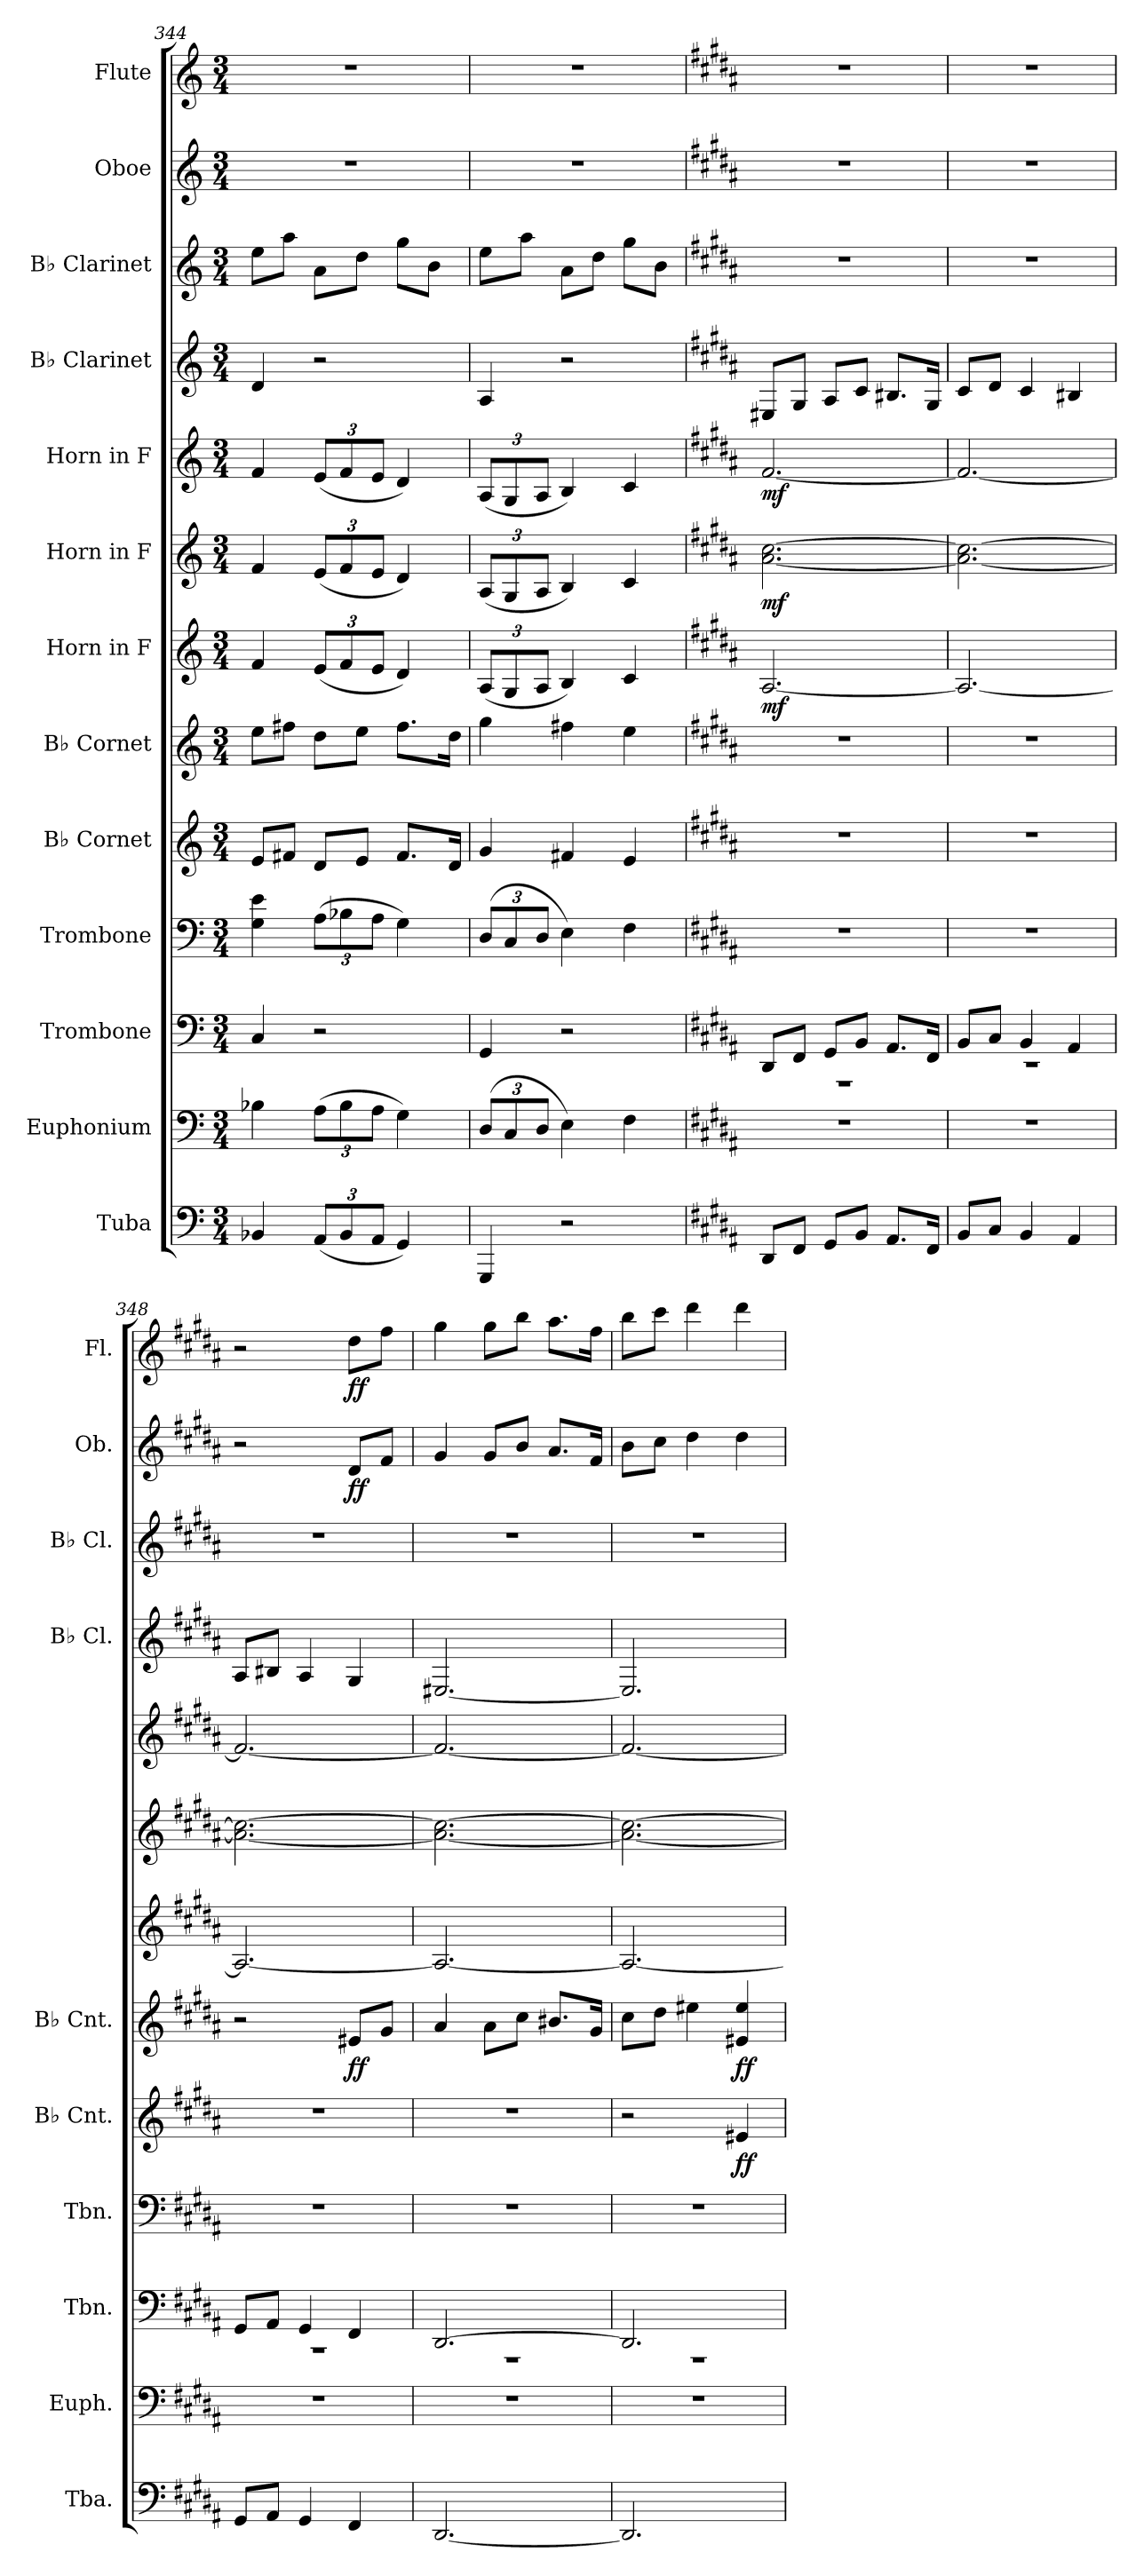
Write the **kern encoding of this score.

**kern	**kern	**kern	**kern	**kern	**dynam	**kern	**dynam	**kern	**dynam	**kern	**dynam	**kern	**dynam	**kern	**kern	**kern	**dynam	**kern	**dynam
*part13	*part12	*part11	*part10	*part9	*part9	*part8	*part8	*part7	*part7	*part6	*part6	*part5	*part5	*part4	*part3	*part2	*part2	*part1	*part1
*staff13	*staff12	*staff11	*staff10	*staff9	*staff9	*staff8	*staff8	*staff7	*staff7	*staff6	*staff6	*staff5	*staff5	*staff4	*staff3	*staff2	*staff2	*staff1	*staff1
*I"Tuba	*I"Euphonium	*I"Trombone	*I"Trombone	*I"B♭ Cornet	*	*I"B♭ Cornet	*	*I"Horn in F	*	*I"Horn in F	*	*I"Horn in F	*	*I"B♭ Clarinet	*I"B♭ Clarinet	*I"Oboe	*	*I"Flute	*
*I'Tba.	*I'Euph.	*I'Tbn.	*I'Tbn.	*I'B♭ Cnt.	*	*I'B♭ Cnt.	*	*	*	*	*	*	*	*I'B♭ Cl.	*I'B♭ Cl.	*I'Ob.	*	*I'Fl.	*
!!LO:PB:g=z
*clefF4	*clefF4	*clefF4	*clefF4	*clefG2	*	*clefG2	*	*clefG2	*	*clefG2	*	*clefG2	*	*clefG2	*clefG2	*clefG2	*	*clefG2	*
*	*	*	*	*ITrd1c2	*	*ITrd1c2	*	*ITrd4c7	*	*ITrd4c7	*	*ITrd4c7	*	*ITrd1c2	*ITrd1c2	*	*	*	*
*k[]	*k[]	*k[]	*k[]	*k[b-e-]	*	*k[b-e-]	*	*k[b-]	*	*k[b-]	*	*k[b-]	*	*k[b-e-]	*k[b-e-]	*k[]	*	*k[]	*
*M3/4	*M3/4	*M3/4	*M3/4	*M3/4	*	*M3/4	*	*M3/4	*	*M3/4	*	*M3/4	*	*M3/4	*M3/4	*M3/4	*	*M3/4	*
=344	=344	=344	=344	=344	=344	=344	=344	=344	=344	=344	=344	=344	=344	=344	=344	=344	=344	=344	=344
4BB-X/	4B-X\	4C/	4G\ 4e\	8d/L	.	8dd\L	.	4B-/	.	4B-/	.	4B-/	.	4c/	8dd\L	2.r	.	2.r	.
.	.	.	.	8en/J	.	8een\J	.	.	.	.	.	.	.	.	8gg\J	.	.	.	.
*Xbrackettup	*Xbrackettup	*	*Xbrackettup	*	*	*	*	*Xbrackettup	*	*Xbrackettup	*	*Xbrackettup	*	*	*	*	*	*	*
(12AA/L	(12A\L	2r	(12A\L	8c/L	.	8cc\L	.	(12A/L	.	(12A/L	.	(12A/L	.	2r	8g\L	.	.	.	.
12BB-/	12B-\	.	12B-X\	.	.	.	.	12B-/	.	12B-/	.	12B-/	.	.	.	.	.	.	.
.	.	.	.	8d/J	.	8dd\J	.	.	.	.	.	.	.	.	8cc\J	.	.	.	.
12AA/J	12A\J	.	12A\J	.	.	.	.	12A/J	.	12A/J	.	12A/J	.	.	.	.	.	.	.
4GG/)	4G\)	.	4G\)	8.e/L	.	8.ee\L	.	4G/)	.	4G/)	.	4G/)	.	.	8ff\L	.	.	.	.
.	.	.	.	.	.	.	.	.	.	.	.	.	.	.	8a\J	.	.	.	.
.	.	.	.	16c/Jk	.	16cc\Jk	.	.	.	.	.	.	.	.	.	.	.	.	.
=345	=345	=345	=345	=345	=345	=345	=345	=345	=345	=345	=345	=345	=345	=345	=345	=345	=345	=345	=345
4GGG/	(12D/L	4GG/	(12D/L	4f/	.	4ff\	.	(12D/L	.	(12D/L	.	(12D/L	.	4G/	8dd\L	2.r	.	2.r	.
.	12C/	.	12C/	.	.	.	.	12C/	.	12C/	.	12C/	.	.	.	.	.	.	.
.	.	.	.	.	.	.	.	.	.	.	.	.	.	.	8gg\J	.	.	.	.
.	12D/J	.	12D/J	.	.	.	.	12D/J	.	12D/J	.	12D/J	.	.	.	.	.	.	.
2r	4E\)	2r	4E\)	4en/	.	4een\	.	4E/)	.	4E/)	.	4E/)	.	2r	8g\L	.	.	.	.
.	.	.	.	.	.	.	.	.	.	.	.	.	.	.	8cc\J	.	.	.	.
.	4F\	.	4F\	4d/	.	4dd\	.	4F/	.	4F/	.	4F/	.	.	8ff\L	.	.	.	.
.	.	.	.	.	.	.	.	.	.	.	.	.	.	.	8a\J	.	.	.	.
=346	=346	=346	=346	=346	=346	=346	=346	=346	=346	=346	=346	=346	=346	=346	=346	=346	=346	=346	=346
*k[f#c#g#d#a#]	*k[f#c#g#d#a#]	*k[f#c#g#d#a#]	*k[f#c#g#d#a#]	*k[f#c#g#]	*	*k[f#c#g#]	*	*k[f#c#g#d#]	*	*k[f#c#g#d#]	*	*k[f#c#g#d#]	*	*k[f#c#g#]	*k[f#c#g#]	*k[f#c#g#d#a#]	*	*k[f#c#g#d#a#]	*
*	*	*	*	*	*	*	*	*	*	*	*	*	*	*	*	*	*	*MM120	*
*	*	*^	*	*	*	*	*	*	*	*	*	*	*	*	*	*	*	*	*
!	!	!	!	!	!	!	!	!	!	!LO:DY:b	!	!LO:DY:b	!	!LO:DY:b	!	!	!	!	!	!
8DD#/L	2.r	8DD#/L	2.r	2.r	2.r	.	2.r	.	[2.D#/	mf	[2.d#\ [2.f#\	mf	[2.B/	mf	8D#X/L	2.r	2.r	.	2.r	.
8FF#/J	.	8FF#/J	.	.	.	.	.	.	.	.	.	.	.	.	8F#/J	.	.	.	.	.
8GG#/L	.	8GG#/L	.	.	.	.	.	.	.	.	.	.	.	.	8G#/L	.	.	.	.	.
8BB/J	.	8BB/J	.	.	.	.	.	.	.	.	.	.	.	.	8B/J	.	.	.	.	.
8.AA#/L	.	8.AA#/L	.	.	.	.	.	.	.	.	.	.	.	.	8.A#X/L	.	.	.	.	.
16FF#/Jk	.	16FF#/Jk	.	.	.	.	.	.	.	.	.	.	.	.	16F#/Jk	.	.	.	.	.
=347	=347	=347	=347	=347	=347	=347	=347	=347	=347	=347	=347	=347	=347	=347	=347	=347	=347	=347	=347	=347
8BB/L	2.r	8BB/L	2.r	2.r	2.r	.	2.r	.	2.D#/_	.	2.d#\_ 2.f#\_	.	2.B/_	.	8B/L	2.r	2.r	.	2.r	.
8C#/J	.	8C#/J	.	.	.	.	.	.	.	.	.	.	.	.	8c#/J	.	.	.	.	.
4BB/	.	4BB/	.	.	.	.	.	.	.	.	.	.	.	.	4B/	.	.	.	.	.
4AA#/	.	4AA#/	.	.	.	.	.	.	.	.	.	.	.	.	4A#X/	.	.	.	.	.
!!LO:PB:g=z
=348	=348	=348	=348	=348	=348	=348	=348	=348	=348	=348	=348	=348	=348	=348	=348	=348	=348	=348	=348	=348
8GG#/L	2.r	8GG#/L	2.r	2.r	2.r	.	2r	.	2.D#/_	.	2.d#\_ 2.f#\_	.	2.B/_	.	8G#/L	2.r	2r	.	2r	.
8AA#/J	.	8AA#/J	.	.	.	.	.	.	.	.	.	.	.	.	8A#X/J	.	.	.	.	.
4GG#/	.	4GG#/	.	.	.	.	.	.	.	.	.	.	.	.	4G#/	.	.	.	.	.
!	!	!	!	!	!	!	!	!LO:DY:b	!	!	!	!	!	!	!	!	!	!LO:DY:b	!	!LO:DY:b
4FF#/	.	4FF#/	.	.	.	.	8d#X/L	ff	.	.	.	.	.	.	4F#/	.	8d#/L	ff	8dd#\L	ff
.	.	.	.	.	.	.	8f#/J	.	.	.	.	.	.	.	.	.	8f#/J	.	8ff#\J	.
=349	=349	=349	=349	=349	=349	=349	=349	=349	=349	=349	=349	=349	=349	=349	=349	=349	=349	=349	=349	=349
[2.DD#/	2.r	[2.DD#/	2.r	2.r	2.r	.	4g#/	.	2.D#/_	.	2.d#\_ 2.f#\_	.	2.B/_	.	[2.D#X/	2.r	4g#/	.	4gg#\	.
.	.	.	.	.	.	.	8g#\L	.	.	.	.	.	.	.	.	.	8g#/L	.	8gg#\L	.
.	.	.	.	.	.	.	8b\J	.	.	.	.	.	.	.	.	.	8b/J	.	8bb\J	.
.	.	.	.	.	.	.	8.a#X/L	.	.	.	.	.	.	.	.	.	8.a#/L	.	8.aa#\L	.
.	.	.	.	.	.	.	16f#/Jk	.	.	.	.	.	.	.	.	.	16f#/Jk	.	16ff#\Jk	.
=350	=350	=350	=350	=350	=350	=350	=350	=350	=350	=350	=350	=350	=350	=350	=350	=350	=350	=350	=350	=350
2.DD#/]	2.r	2.DD#/]	2.r	2.r	2r	.	8b\L	.	2.D#/_	.	2.d#\_ 2.f#\_	.	2.B/_	.	2.D#/]	2.r	8b\L	.	8bb\L	.
.	.	.	.	.	.	.	8cc#\J	.	.	.	.	.	.	.	.	.	8cc#\J	.	8ccc#\J	.
.	.	.	.	.	.	.	4dd#X\	.	.	.	.	.	.	.	.	.	4dd#\	.	4ddd#\	.
!	!	!	!	!	!	!LO:DY:b	!	!LO:DY:b	!	!	!	!	!	!	!	!	!	!	!	!
.	.	.	.	.	4d#X/	ff	4d#X/ 4dd#/	ff	.	.	.	.	.	.	.	.	4dd#\	.	4ddd#\	.
*	*	*v	*v	*	*	*	*	*	*	*	*	*	*	*	*	*	*	*	*	*
=	=	=	=	=	=	=	=	=	=	=	=	=	=	=	=	=	=	=	=
*-	*-	*-	*-	*-	*-	*-	*-	*-	*-	*-	*-	*-	*-	*-	*-	*-	*-	*-	*-
